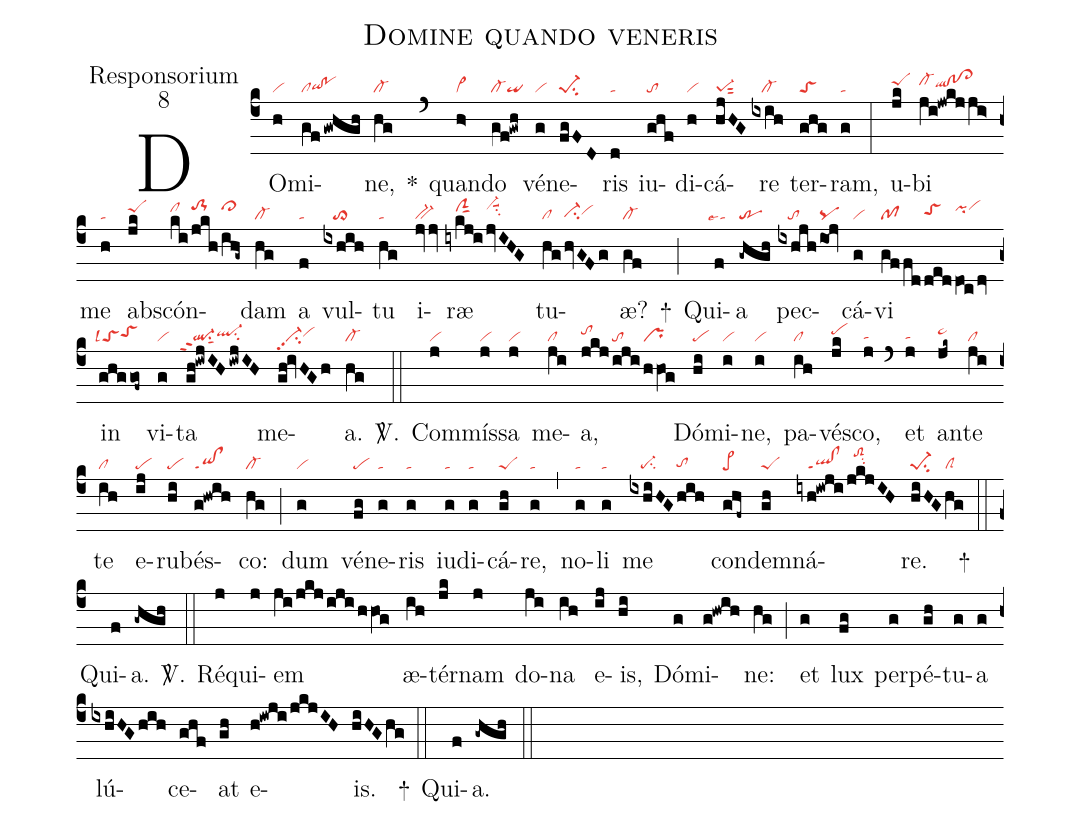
name: Domine quando veneris;
office-part: Responsorium;
mode: 8;
nabc-lines: 1;
%%
(c4)
DO(h|vi)mi(gf/gwhgh|clqihg!pohg)ne,(hg|cl-) *(`)
quan(h>|vi>)do(gf!gwh|cl-qi) vé(g|vi)ne(fgFD|pe-1su2)ris(d|ta) iu(ghf|to)di(h|vi)cá(hjHG|pe-1sut2)re(ixih|///cl-) ter(ghg|toS)ram,(g|ta) (:)
u(jk|peShi)bi(ji!jwkj/ji>|cl-hiqlhh!clhh!cl>hh) me(h|ta) abs(jk|peShi)cón(ki/|clhi|jkh/|to-1hj|ihg~|cl>hj)dam(hg|cl-) a(f|ta) vul(ixhih|///to>)tu(hg|ta)
i(jvv|bv-)ræ(iykj!i|///clShisut1|jvIHG|vi-hjsuu1su2) tu(hg|cl|hvGFg|ci-hgvihh)æ?(gf|cl-) +(;)
Qui(f|``talse4)a(-ghgh|tr) pec(ixhjh|///to|io!jv|pq)cá(g|vi)vi(gf/fd/|pf|ded/|toShh|dOc/dv|pihivihj) in(ghggof~|`toSlsl4toShh) vi(g|vi)ta(gh!iwjIHiwjIH|``ql-ppt2su1sut1ql-hhsu2)
me(gh!ivHGh|vi-pp2su2vihh)a.(hg|cl-) <sp>V/</sp>.(::)
Com(j|vi)mís(j|vi)sa(j|vi) me(ji|cl)a,(jkj/|tohi|iji/|to|hhOg|pr) Dó(hi|pe)mi(i|vi)ne,(i|vi)
pa(ih|cl)vés(jk|pehi)co,(j|tahg) (`)
et(j|tahg) an(jk~|ta>hi)te(ji|cl) te(ih|cl) e(ij|pe)ru(hi|pe)bés(g!hwih|qi!clppt1)co:(hg|cl-) (;)
dum(g|vi) vé(fg|pe)ne(g|ta)ris(g|ta) iu(g|ta)di(g|ta)cá(gh|peS)re,(g|ta) (,)
no(g|ta)li(g|ta) me(ixhiHG|///pe-su2|hih|tohg) con(ghf~|pe>)dem(gh|peS)ná(iyh!iwji/|///ql!clppt1|jkjIH|//toS2hksu2)re.(hiHG|pe-1su2|hg|clS) +(::)
Qui(f)a.(-ghgh) <sp>V/</sp>.(::)
Ré(j)qui(j)em(ji/jkj/iji/hhOg) æ(ih)tér(jk)nam(j) do(ji)na(ih) e(ij)is,(hi)
Dó(g)mi(g!hwih)ne:(hg) (;)
et(g) lux(fg) per(g)pé(gh)tu(g)a(g) lú(ixhiHGhih)ce(ghf)at(gh)
e(h!iwji/jkjIH)is.(hiHGhg) +(::)
Qui(f)a.(-ghgh) (::)
